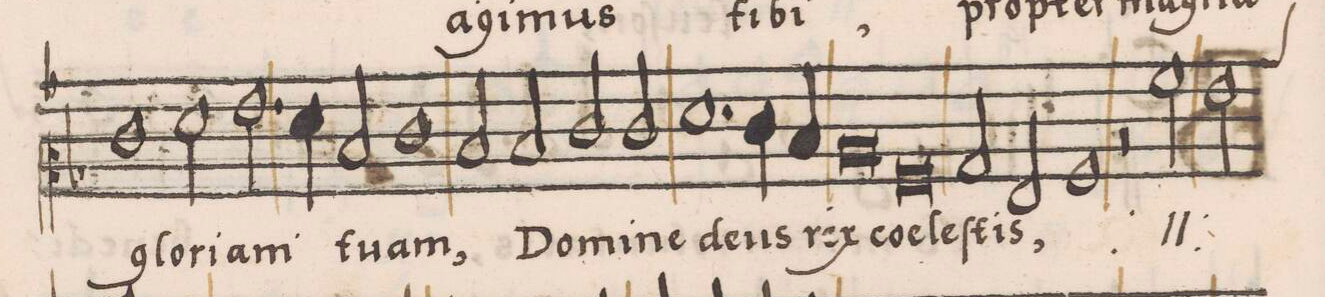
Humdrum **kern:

**kern	**text
*I"TENOR	*
*clefC2	*
*k[b-]	*
*M2/1	*
1e\	glo-
=35-	=35-
2f\	-ri-
2.g\	-am
4f\	.
2d/	tu-
=36-	=36-
1e\	-am,
2d/	.
2d/	Do-
=37-	=37-
2e/	-mi-
2e/	-ne
1.f\	de-
=38-	=38-
4e\	-us
4d/	.
0c/	rex
=39-	=39-
0A/	coe-
=40-	=40-
2B-/	-leſ-
2G/	-tis,
=41-	=41-
1A/	.
2r	.
*	*ij
2a\	rex
=42-	=42-
*custos:b-	*
2g\	coe-
*-	*-
